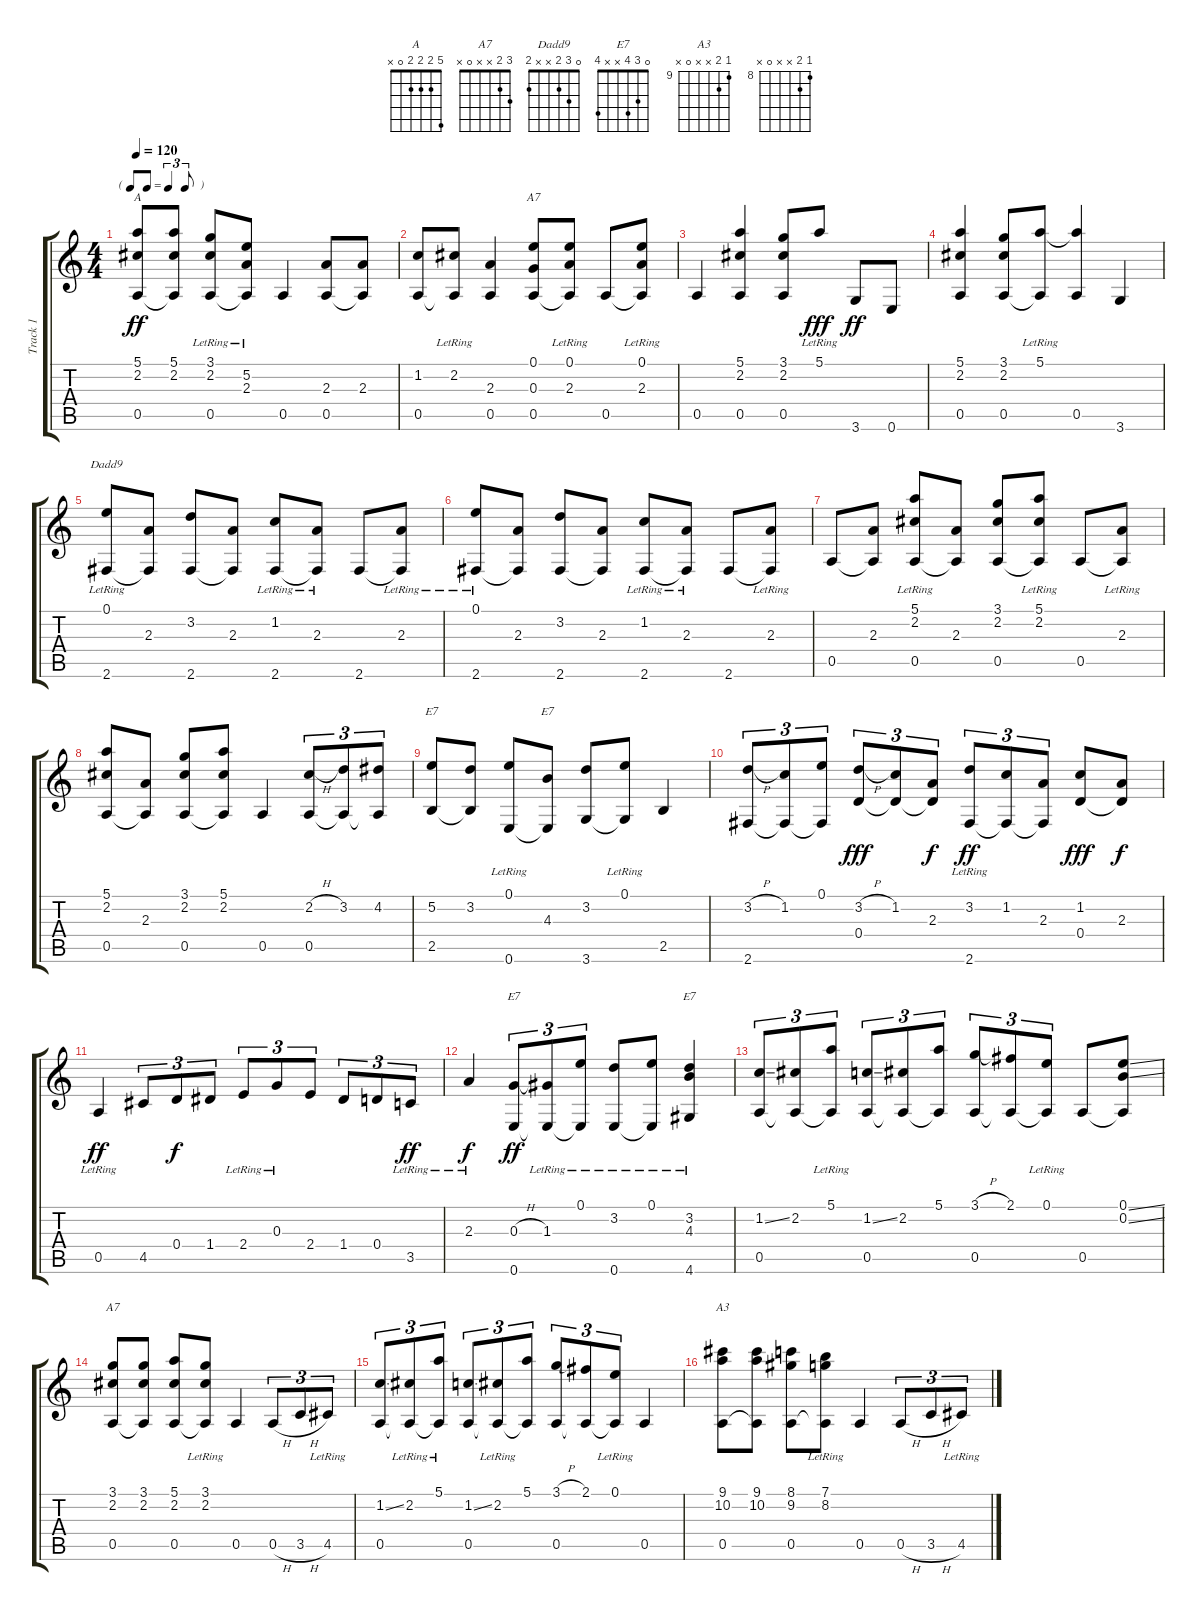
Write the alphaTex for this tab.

\track ("Track 1" "Track 1") {instrument acousticguitarsteel}
\staff {score tabs}
\tuning (E4 B3 G3 D3 A2 E2) {hide}
\chord ("A" 5 2 2 2 0 x)
\chord ("A7" 0 x 0 x 0 x)
\chord ("Dadd9" 0 3 2 x x 2)
\chord ("E7" 0 3 x x 2 0)
\chord ("E7" 0 3 4 x 2 4)
\chord ("E7" 0 3 1 x x 0)
\chord ("E7" 0 3 4 x x 4)
\chord ("A7" 3 2 x x 0 x)
\chord ("A3" 9 10 x x 0 x) {firstfret 9}
\chord (" " 8 9 x x 0 x) {firstfret 8}
\ts (4 4)
\tf triplet8th
\tempo 120
\clef g2
\ks c
(5.1 2.2 0.5).8{ch "A" dy ff instrument acousticguitarsteel} (5.1 2.2 0.5{t}).8 (3.1{lr} 2.2 0.5).8 (5.2{lr} 2.3{lr} 0.5{t}).8 0.5.4 (2.3 0.5).8 (2.3 0.5{t}).8 |
(1.2 0.5).8 (2.2{lr} 0.5{t}).8 (2.3 0.5).4 (0.1 0.3 0.5).8{ch "A7"} (0.1{lr} 2.3 0.5{t}).8 0.5.8 (0.1{lr} 2.3 0.5{t}).8 |
0.5.4 (5.1 2.2 0.5).4 (3.1 2.2 0.5).8 5.1{lr}.8{dy fff} 3.6.8{dy ff} 0.6.8 |
(5.1 2.2 0.5).4 (3.1 2.2 0.5).8 (5.1{lr} 0.5{t}).8 (5.1{t} 0.5).4 3.6.4 |
(0.1{lr} 2.6).8{ch "Dadd9"} (2.3 2.6{t}).8 (3.2 2.6).8 (2.3 2.6{t}).8 (1.2{lr} 2.6).8 (2.3{lr} 2.6{t}).8 2.6.8 (2.3{lr} 2.6{t}).8 |
(0.1{lr} 2.6).8 (2.3 2.6{t}).8 (3.2 2.6).8 (2.3 2.6{t}).8 (1.2{lr} 2.6).8 (2.3{lr} 2.6{t}).8 2.6.8 (2.3{lr} 2.6{t}).8 |
0.5.8 (2.3 0.5{t}).8 (5.1{lr} 2.2 0.5).8 (2.3 0.5{t}).8 (3.1 2.2 0.5).8 (5.1{lr} 2.2 0.5{t}).8 0.5.8 (2.3{lr} 0.5{t}).8 |
(5.1 2.2 0.5).8 (2.3 0.5{t}).8 (3.1 2.2 0.5).8 (5.1 2.2 0.5{t}).8 0.5.4 (2.2{h} 0.5).8{tu (3 2)} (3.2 0.5{t}).8{tu (3 2)} (4.2 0.5{t}).8{tu (3 2)} |
(5.2 2.5).8{ch "E7"} (3.2 2.5{t}).8 (0.1{lr} 0.6).8 (4.3 0.6{t}).8{ch "E7"} (3.2 3.6).8 (0.1{lr} 3.6{t}).8 2.5.4 |
(3.2{h} 2.6).8{tu (3 2)} (1.2 2.6{t}).8{tu (3 2)} (0.1 2.6{t}).8{tu (3 2)} (3.2{h} 0.4).8{tu (3 2) dy fff} (1.2 0.4{t}).8{tu (3 2)} (2.3 0.4{t}).8{tu (3 2) dy f} (3.2{lr} 2.6).8{tu (3 2) dy ff} (1.2 2.6{t}).8{tu (3 2)} (2.3 2.6{t}).8{tu (3 2)} (1.2 0.4).8{dy fff} (2.3 0.4{t}).8{dy f} |
0.5{lr}.4{dy ff} 4.5.8{tu (3 2)} 0.4.8{tu (3 2) dy f} 1.4.8{tu (3 2)} 2.4{lr}.8{tu (3 2)} 0.3{lr}.8{tu (3 2)} 2.4.8{tu (3 2)} 1.4.8{tu (3 2)} 0.4.8{tu (3 2)} 3.5{lr}.8{tu (3 2) dy ff} |
2.3{lr}.4{dy f} (0.3{h} 0.6).8{tu (3 2) ch "E7" dy ff} (1.3{lr} 0.6{t}).8{tu (3 2)} (0.1{lr} 0.6{t}).8{tu (3 2)} (3.2{lr} 0.6).8 (0.1{lr} 0.6{t}).8 (3.2{lr} 4.3 4.6).4{ch "E7"} |
(1.2{ss} 0.5).8{tu (3 2)} (2.2 0.5{t}).8{tu (3 2)} (5.1{lr} 0.5{t}).8{tu (3 2)} (1.2{ss} 0.5).8{tu (3 2)} (2.2 0.5{t}).8{tu (3 2)} (5.1 0.5{t}).8{tu (3 2)} (3.1{h} 0.5).8{tu (3 2)} (2.1 0.5{t}).8{tu (3 2)} (0.1{lr} 0.5{t}).8{tu (3 2)} 0.5.8 (0.1{ss} 0.2{ss} 0.5{t}).8 |
(3.1 2.2 0.5).8{ch "A7"} (3.1 2.2 0.5{t}).8 (5.1 2.2 0.5).8 (3.1{lr} 2.2 0.5{t}).8 0.5.4 0.5{h}.8{tu (3 2)} 3.5{h}.8{tu (3 2)} 4.5{lr}.8{tu (3 2)} |
(1.2{ss} 0.5).8{tu (3 2)} (2.2{lr} 0.5{t}).8{tu (3 2)} (5.1{lr} 0.5{t}).8{tu (3 2)} (1.2{ss} 0.5).8{tu (3 2)} (2.2{lr} 0.5{t}).8{tu (3 2)} (5.1 0.5{t}).8{tu (3 2)} (3.1{h} 0.5).8{tu (3 2)} (2.1 0.5{t}).8{tu (3 2)} (0.1{lr} 0.5{t}).8{tu (3 2)} 0.5.4 |
(9.1 10.2 0.5).8{ch "A3"} (9.1 10.2 0.5{t}).8 (8.1 9.2 0.5).8{ch " "} (7.1{lr} 8.2{lr} 0.5{t}).8 0.5.4 0.5{h}.8{tu (3 2)} 3.5{h}.8{tu (3 2)} 4.5{lr}.8{tu (3 2)}
